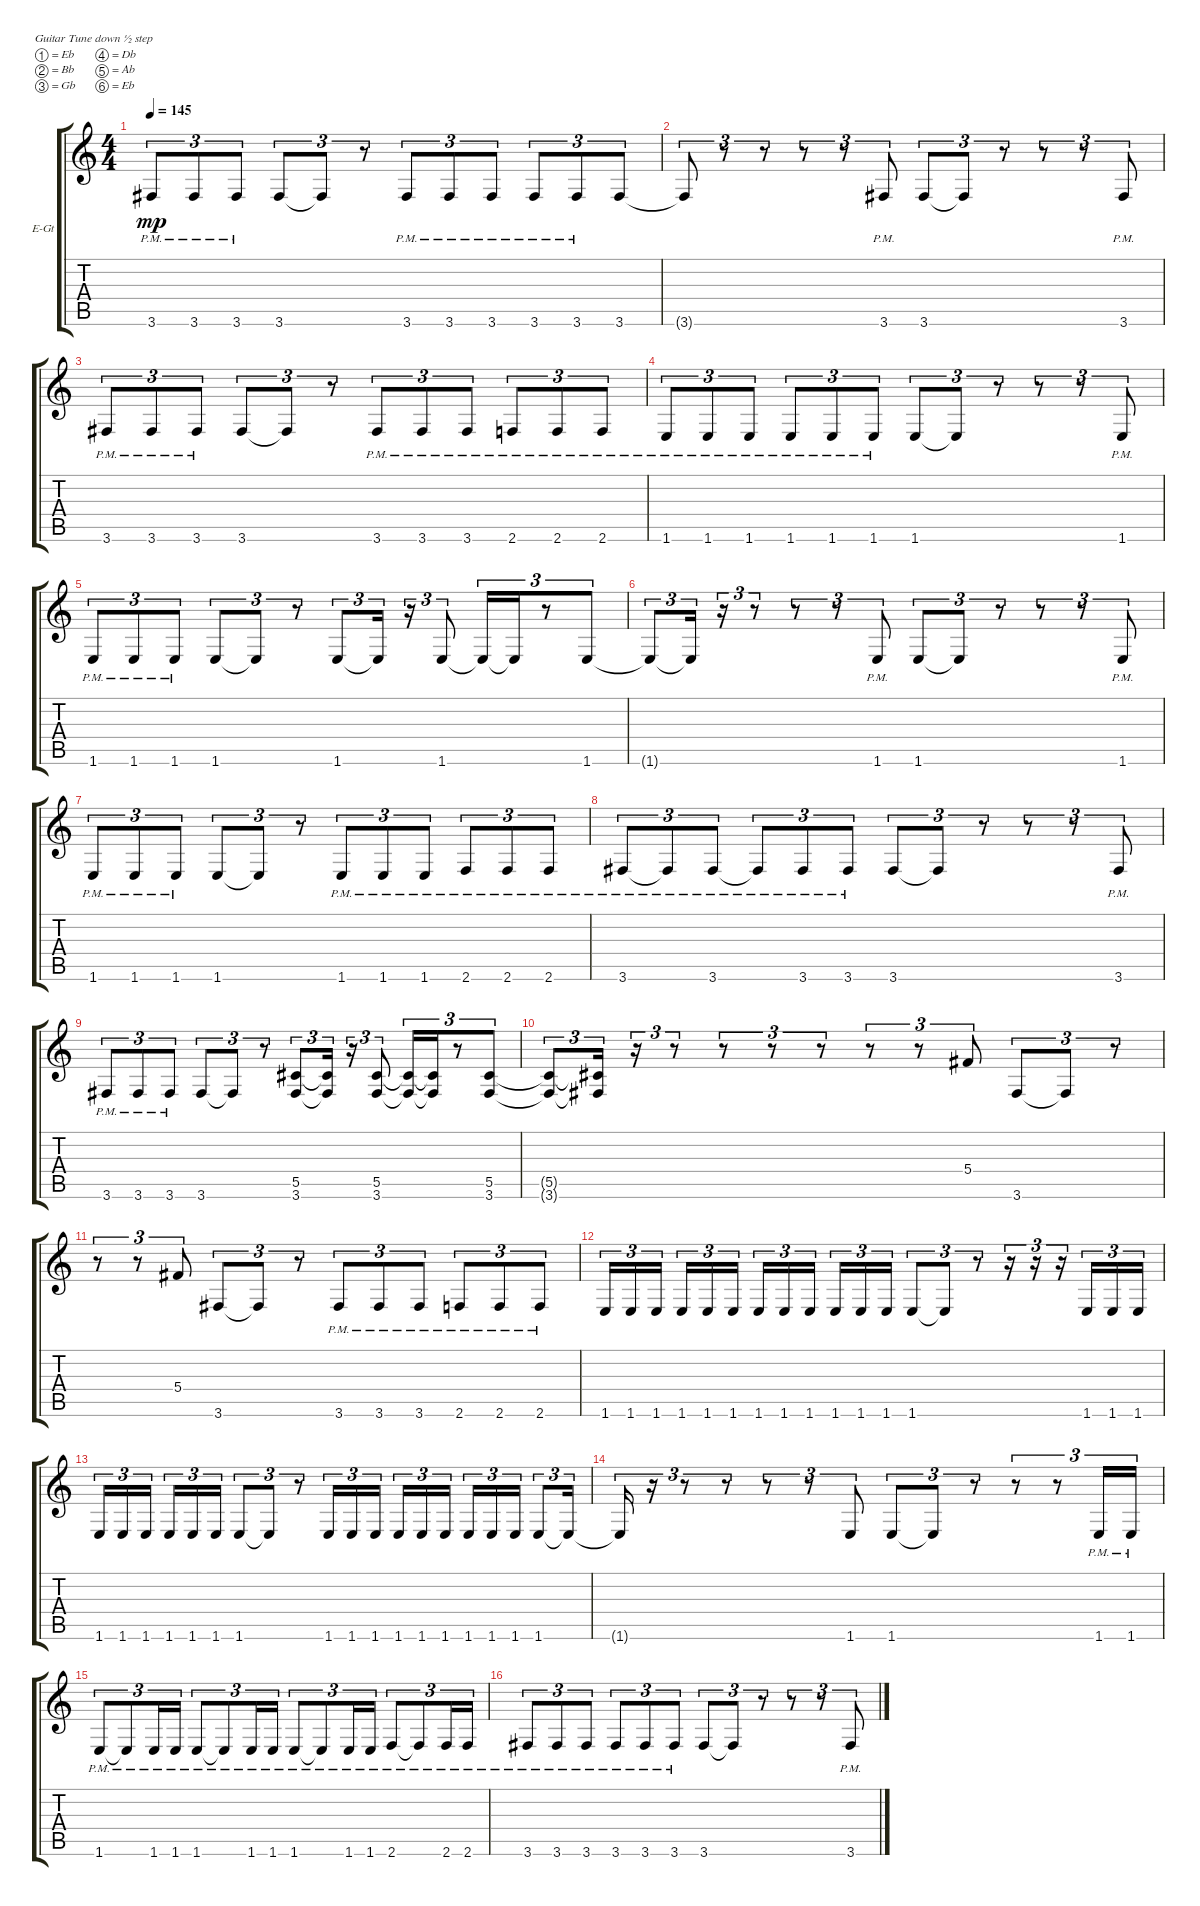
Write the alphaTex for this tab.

\bracketExtendMode groupsimilarinstruments
\firstSystemTrackNameOrientation horizontal
\otherSystemsTrackNameOrientation horizontal
\track ("left" "E-Gt") {instrument distortionguitar}
\staff {score tabs}
\tuning (Eb4 Bb3 Gb3 Db3 Ab2 Eb2)
\ts (4 4)
\tempo 145
\clef g2
\ks c
3.6{pm}.8{tu (3 2) dy mp} 3.6{pm}.8{tu (3 2)} 3.6{pm}.8{tu (3 2)} 3.6.8{tu (3 2)} 3.6{t}.8{tu (3 2)} r.8{tu (3 2)} 3.6{pm}.8{tu (3 2)} 3.6{pm}.8{tu (3 2)} 3.6{pm}.8{tu (3 2)} 3.6{pm}.8{tu (3 2)} 3.6{pm}.8{tu (3 2)} 3.6.8{tu (3 2)} |
3.6{t}.8{tu (3 2)} r.8{tu (3 2)} r.8{tu (3 2)} r.8{tu (3 2)} r.8{tu (3 2)} 3.6{pm}.8{tu (3 2)} 3.6.8{tu (3 2)} 3.6{t}.8{tu (3 2)} r.8{tu (3 2)} r.8{tu (3 2)} r.8{tu (3 2)} 3.6{pm}.8{tu (3 2)} |
3.6{pm}.8{tu (3 2)} 3.6{pm}.8{tu (3 2)} 3.6{pm}.8{tu (3 2)} 3.6.8{tu (3 2)} 3.6{t}.8{tu (3 2)} r.8{tu (3 2)} 3.6{pm}.8{tu (3 2)} 3.6{pm}.8{tu (3 2)} 3.6{pm}.8{tu (3 2)} 2.6{pm}.8{tu (3 2)} 2.6{pm}.8{tu (3 2)} 2.6{pm}.8{tu (3 2)} |
1.6{pm}.8{tu (3 2)} 1.6{pm}.8{tu (3 2)} 1.6{pm}.8{tu (3 2)} 1.6{pm}.8{tu (3 2)} 1.6{pm}.8{tu (3 2)} 1.6{pm}.8{tu (3 2)} 1.6.8{tu (3 2)} 1.6{t}.8{tu (3 2)} r.8{tu (3 2)} r.8{tu (3 2)} r.8{tu (3 2)} 1.6{pm}.8{tu (3 2)} |
1.6{pm}.8{tu (3 2)} 1.6{pm}.8{tu (3 2)} 1.6{pm}.8{tu (3 2)} 1.6.8{tu (3 2)} 1.6{t}.8{tu (3 2)} r.8{tu (3 2)} 1.6.8{tu (3 2)} 1.6{t}.16{tu (3 2)} r.16{tu (3 2)} 1.6.8{tu (3 2)} 1.6{t}.16{tu (3 2)} 1.6{t}.16{tu (3 2)} r.8{tu (3 2)} 1.6.8{tu (3 2)} |
1.6{t}.8{tu (3 2)} 1.6{t}.16{tu (3 2)} r.16{tu (3 2)} r.8{tu (3 2)} r.8{tu (3 2)} r.8{tu (3 2)} 1.6{pm}.8{tu (3 2)} 1.6.8{tu (3 2)} 1.6{t}.8{tu (3 2)} r.8{tu (3 2)} r.8{tu (3 2)} r.8{tu (3 2)} 1.6{pm}.8{tu (3 2)} |
1.6{pm}.8{tu (3 2)} 1.6{pm}.8{tu (3 2)} 1.6{pm}.8{tu (3 2)} 1.6.8{tu (3 2)} 1.6{t}.8{tu (3 2)} r.8{tu (3 2)} 1.6{pm}.8{tu (3 2)} 1.6{pm}.8{tu (3 2)} 1.6{pm}.8{tu (3 2)} 2.6{pm}.8{tu (3 2)} 2.6{pm}.8{tu (3 2)} 2.6{pm}.8{tu (3 2)} |
3.6{pm}.8{tu (3 2)} 3.6{pm t}.8{tu (3 2)} 3.6{pm}.8{tu (3 2)} 3.6{pm t}.8{tu (3 2)} 3.6{pm}.8{tu (3 2)} 3.6{pm}.8{tu (3 2)} 3.6.8{tu (3 2)} 3.6{t}.8{tu (3 2)} r.8{tu (3 2)} r.8{tu (3 2)} r.8{tu (3 2)} 3.6{pm}.8{tu (3 2)} |
3.6{pm}.8{tu (3 2)} 3.6{pm}.8{tu (3 2)} 3.6{pm}.8{tu (3 2)} 3.6.8{tu (3 2)} 3.6{t}.8{tu (3 2)} r.8{tu (3 2)} (3.6 5.5).8{tu (3 2)} (3.6{t} 5.5{t}).16{tu (3 2)} r.16{tu (3 2)} (3.6 5.5).8{tu (3 2)} (3.6{t} 5.5{t}).16{tu (3 2)} (3.6{t} 5.5{t}).16{tu (3 2)} r.8{tu (3 2)} (3.6 5.5).8{tu (3 2)} |
(3.6{t} 5.5{t}).8{tu (3 2)} (3.6{t} 5.5{t}).16{tu (3 2)} r.16{tu (3 2)} r.8{tu (3 2)} r.8{tu (3 2)} r.8{tu (3 2)} r.8{tu (3 2)} r.8{tu (3 2)} r.8{tu (3 2)} 5.4.8{tu (3 2)} 3.6.8{tu (3 2)} 3.6{t}.8{tu (3 2)} r.8{tu (3 2)} |
r.8{tu (3 2)} r.8{tu (3 2)} 5.4.8{tu (3 2)} 3.6.8{tu (3 2)} 3.6{t}.8{tu (3 2)} r.8{tu (3 2)} 3.6{pm}.8{tu (3 2)} 3.6{pm}.8{tu (3 2)} 3.6{pm}.8{tu (3 2)} 2.6{pm}.8{tu (3 2)} 2.6{pm}.8{tu (3 2)} 2.6{pm}.8{tu (3 2)} |
1.6.16{tu (3 2)} 1.6.16{tu (3 2)} 1.6.16{tu (3 2)} 1.6.16{tu (3 2)} 1.6.16{tu (3 2)} 1.6.16{tu (3 2)} 1.6.16{tu (3 2)} 1.6.16{tu (3 2)} 1.6.16{tu (3 2)} 1.6.16{tu (3 2)} 1.6.16{tu (3 2)} 1.6.16{tu (3 2)} 1.6.8{tu (3 2)} 1.6{t}.8{tu (3 2)} r.8{tu (3 2)} r.16{tu (3 2)} r.16{tu (3 2)} r.16{tu (3 2)} 1.6.16{tu (3 2)} 1.6.16{tu (3 2)} 1.6.16{tu (3 2)} |
1.6.16{tu (3 2)} 1.6.16{tu (3 2)} 1.6.16{tu (3 2)} 1.6.16{tu (3 2)} 1.6.16{tu (3 2)} 1.6.16{tu (3 2)} 1.6.8{tu (3 2)} 1.6{t}.8{tu (3 2)} r.8{tu (3 2)} 1.6.16{tu (3 2)} 1.6.16{tu (3 2)} 1.6.16{tu (3 2)} 1.6.16{tu (3 2)} 1.6.16{tu (3 2)} 1.6.16{tu (3 2)} 1.6.16{tu (3 2)} 1.6.16{tu (3 2)} 1.6.16{tu (3 2)} 1.6.8{tu (3 2)} 1.6{t}.16{tu (3 2)} |
1.6{t}.16{tu (3 2)} r.16{tu (3 2)} r.8{tu (3 2)} r.8{tu (3 2)} r.8{tu (3 2)} r.8{tu (3 2)} 1.6.8{tu (3 2)} 1.6.8{tu (3 2)} 1.6{t}.8{tu (3 2)} r.8{tu (3 2)} r.8{tu (3 2)} r.8{tu (3 2)} 1.6{pm}.16{tu (3 2)} 1.6{pm}.16{tu (3 2)} |
1.6{pm}.8{tu (3 2)} 1.6{pm t}.8{tu (3 2)} 1.6{pm}.16{tu (3 2)} 1.6{pm}.16{tu (3 2)} 1.6{pm}.8{tu (3 2)} 1.6{pm t}.8{tu (3 2)} 1.6{pm}.16{tu (3 2)} 1.6{pm}.16{tu (3 2)} 1.6{pm}.8{tu (3 2)} 1.6{pm t}.8{tu (3 2)} 1.6{pm}.16{tu (3 2)} 1.6{pm}.16{tu (3 2)} 2.6{pm}.8{tu (3 2)} 2.6{pm t}.8{tu (3 2)} 2.6{pm}.16{tu (3 2)} 2.6{pm}.16{tu (3 2)} |
3.6{pm}.8{tu (3 2)} 3.6{pm}.8{tu (3 2)} 3.6{pm}.8{tu (3 2)} 3.6{pm}.8{tu (3 2)} 3.6{pm}.8{tu (3 2)} 3.6{pm}.8{tu (3 2)} 3.6.8{tu (3 2)} 3.6{t}.8{tu (3 2)} r.8{tu (3 2)} r.8{tu (3 2)} r.8{tu (3 2)} 3.6{pm}.8{tu (3 2)}
